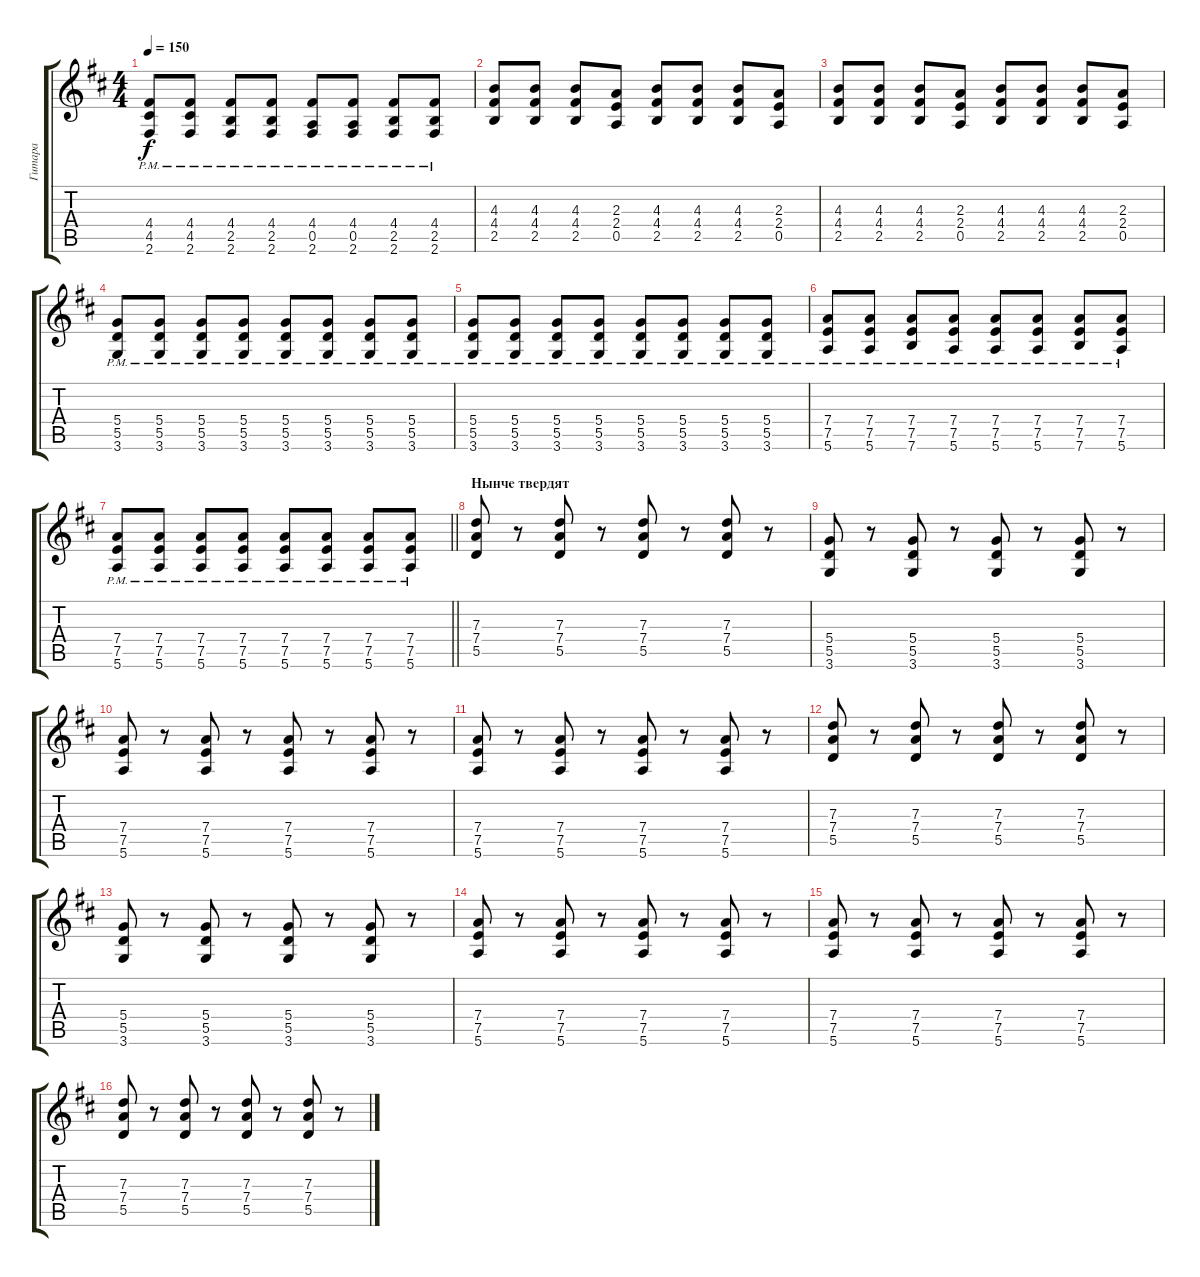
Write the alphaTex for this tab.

\track ("Гитара" "Гитара") {instrument distortionguitar}
\staff {score tabs}
\tuning (E4 B3 G3 D3 A2 E2) {hide}
\ts (4 4)
\tempo 150
\clef g2
\ks bminor
(4.4{pm} 4.5{pm} 2.6{pm}).8{dy f} (4.4{pm} 4.5{pm} 2.6{pm}).8 (4.4{pm} 2.5{pm} 2.6{pm}).8 (4.4{pm} 2.5{pm} 2.6{pm}).8 (4.4{pm} 0.5{pm} 2.6{pm}).8 (4.4{pm} 0.5{pm} 2.6{pm}).8 (4.4{pm} 2.5{pm} 2.6{pm}).8 (4.4{pm} 2.5{pm} 2.6{pm}).8 |
(4.3 4.4 2.5).8 (4.3 4.4 2.5).8 (4.3 4.4 2.5).8 (2.3 2.4 0.5).8 (4.3 4.4 2.5).8 (4.3 4.4 2.5).8 (4.3 4.4 2.5).8 (2.3 2.4 0.5).8 |
(4.3 4.4 2.5).8 (4.3 4.4 2.5).8 (4.3 4.4 2.5).8 (2.3 2.4 0.5).8 (4.3 4.4 2.5).8 (4.3 4.4 2.5).8 (4.3 4.4 2.5).8 (2.3 2.4 0.5).8 |
(5.4{pm} 5.5{pm} 3.6{pm}).8 (5.4{pm} 5.5{pm} 3.6{pm}).8 (5.4{pm} 5.5{pm} 3.6{pm}).8 (5.4{pm} 5.5{pm} 3.6{pm}).8 (5.4{pm} 5.5{pm} 3.6{pm}).8 (5.4{pm} 5.5{pm} 3.6{pm}).8 (5.4{pm} 5.5{pm} 3.6{pm}).8 (5.4{pm} 5.5{pm} 3.6{pm}).8 |
(5.4{pm} 5.5{pm} 3.6{pm}).8 (5.4{pm} 5.5{pm} 3.6{pm}).8 (5.4{pm} 5.5{pm} 3.6{pm}).8 (5.4{pm} 5.5{pm} 3.6{pm}).8 (5.4{pm} 5.5{pm} 3.6{pm}).8 (5.4{pm} 5.5{pm} 3.6{pm}).8 (5.4{pm} 5.5{pm} 3.6{pm}).8 (5.4{pm} 5.5{pm} 3.6{pm}).8 |
(7.4{pm} 7.5{pm} 5.6{pm}).8 (7.4{pm} 7.5{pm} 5.6{pm}).8 (7.4{pm} 7.5{pm} 7.6{pm}).8 (7.4{pm} 7.5{pm} 5.6{pm}).8 (7.4{pm} 7.5{pm} 5.6{pm}).8 (7.4{pm} 7.5{pm} 5.6{pm}).8 (7.4{pm} 7.5{pm} 7.6{pm}).8 (7.4{pm} 7.5{pm} 5.6{pm}).8 |
\barLineRight lightlight
(7.4{pm} 7.5{pm} 5.6{pm}).8 (7.4{pm} 7.5{pm} 5.6{pm}).8 (7.4{pm} 7.5{pm} 5.6{pm}).8 (7.4{pm} 7.5{pm} 5.6{pm}).8 (7.4{pm} 7.5{pm} 5.6{pm}).8 (7.4{pm} 7.5{pm} 5.6{pm}).8 (7.4{pm} 7.5{pm} 5.6{pm}).8 (7.4{pm} 7.5{pm} 5.6{pm}).8 |
\section ("" "Нынче твердят")
(7.3 7.4 5.5).8 r.8 (7.3 7.4 5.5).8 r.8 (7.3 7.4 5.5).8 r.8 (7.3 7.4 5.5).8 r.8 |
(5.4 5.5 3.6).8 r.8 (5.4 5.5 3.6).8 r.8 (5.4 5.5 3.6).8 r.8 (5.4 5.5 3.6).8 r.8 |
(7.4 7.5 5.6).8 r.8 (7.4 7.5 5.6).8 r.8 (7.4 7.5 5.6).8 r.8 (7.4 7.5 5.6).8 r.8 |
(7.4 7.5 5.6).8 r.8 (7.4 7.5 5.6).8 r.8 (7.4 7.5 5.6).8 r.8 (7.4 7.5 5.6).8 r.8 |
(7.3 7.4 5.5).8 r.8 (7.3 7.4 5.5).8 r.8 (7.3 7.4 5.5).8 r.8 (7.3 7.4 5.5).8 r.8 |
(5.4 5.5 3.6).8 r.8 (5.4 5.5 3.6).8 r.8 (5.4 5.5 3.6).8 r.8 (5.4 5.5 3.6).8 r.8 |
(7.4 7.5 5.6).8 r.8 (7.4 7.5 5.6).8 r.8 (7.4 7.5 5.6).8 r.8 (7.4 7.5 5.6).8 r.8 |
(7.4 7.5 5.6).8 r.8 (7.4 7.5 5.6).8 r.8 (7.4 7.5 5.6).8 r.8 (7.4 7.5 5.6).8 r.8 |
(7.3 7.4 5.5).8 r.8 (7.3 7.4 5.5).8 r.8 (7.3 7.4 5.5).8 r.8 (7.3 7.4 5.5).8 r.8
